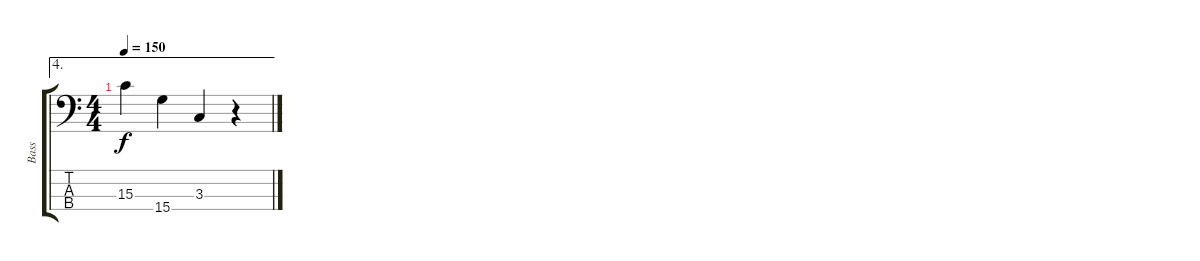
\track ("Bass" "Bass") {instrument acousticguitarnylon}
\staff {score tabs}
\tuning (G2 D2 A1 E1) {hide}
\ae 4
\ts (4 4)
\tempo 150
\clef f4
\ks c
15.3.4{dy f} 15.4.4 3.3.4 r.4
